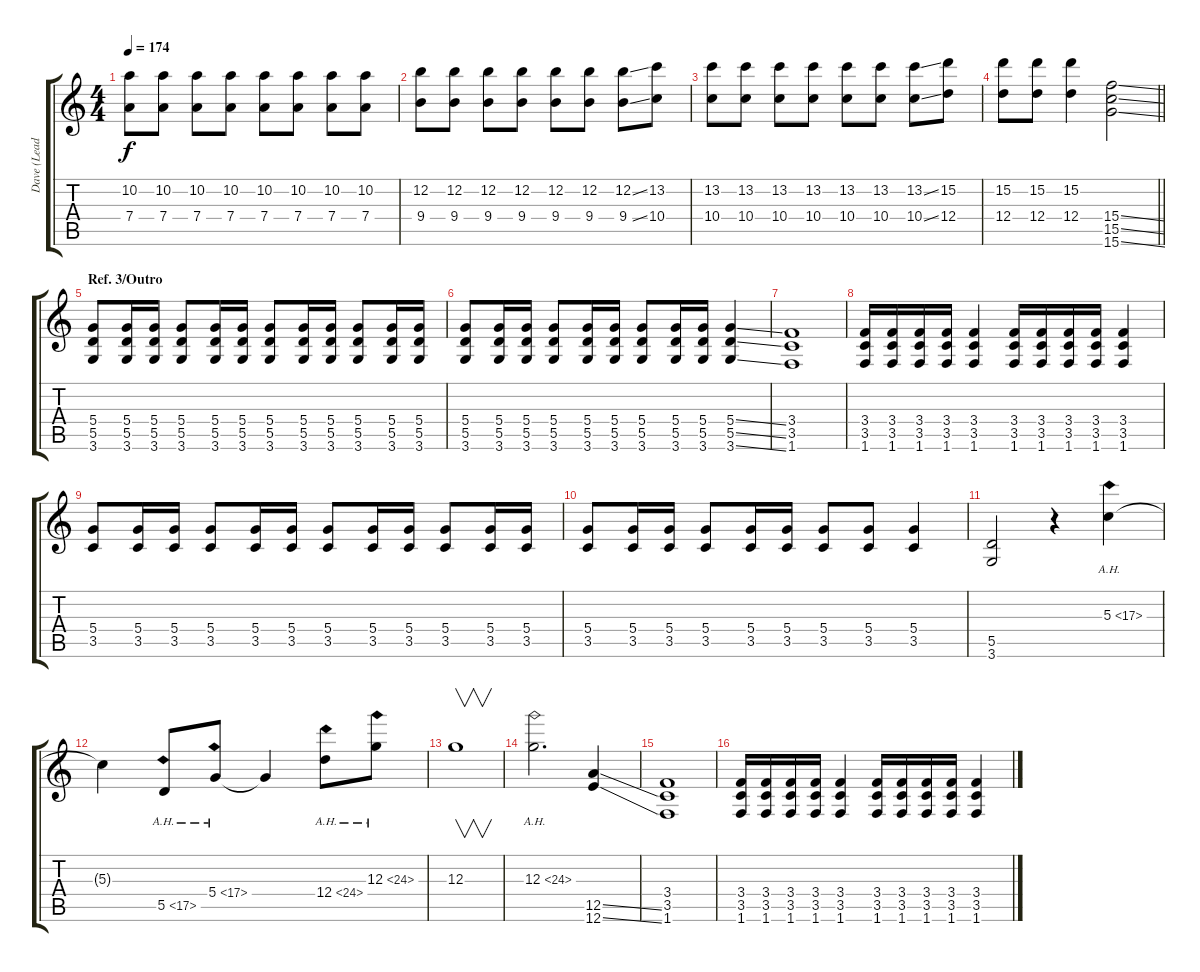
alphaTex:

\track ("Dave (Lead Guitar)" "Dave (Lead") {instrument distortionguitar}
\staff {score tabs}
\tuning (E4 B3 G3 D3 A2 E2) {hide}
\ts (4 4)
\tempo 174
\clef g2
\ks c
(10.2 7.4).8{dy f} (10.2 7.4).8 (10.2 7.4).8 (10.2 7.4).8 (10.2 7.4).8 (10.2 7.4).8 (10.2 7.4).8 (10.2 7.4).8 |
(12.2 9.4).8 (12.2 9.4).8 (12.2 9.4).8 (12.2 9.4).8 (12.2 9.4).8 (12.2 9.4).8 (12.2{ss} 9.4{ss}).8 (13.2 10.4).8 |
(13.2 10.4).8 (13.2 10.4).8 (13.2 10.4).8 (13.2 10.4).8 (13.2 10.4).8 (13.2 10.4).8 (13.2{ss} 10.4{ss}).8 (15.2 12.4).8 |
\barLineRight lightlight
(15.2 12.4).8 (15.2 12.4).8 (15.2 12.4).4 (15.4{ss} 15.5{ss} 15.6{ss}).2 |
\section ("" "Ref. 3/Outro")
(5.4 5.5 3.6).8 (5.4 5.5 3.6).16 (5.4 5.5 3.6).16 (5.4 5.5 3.6).8 (5.4 5.5 3.6).16 (5.4 5.5 3.6).16 (5.4 5.5 3.6).8 (5.4 5.5 3.6).16 (5.4 5.5 3.6).16 (5.4 5.5 3.6).8 (5.4 5.5 3.6).16 (5.4 5.5 3.6).16 |
(5.4 5.5 3.6).8 (5.4 5.5 3.6).16 (5.4 5.5 3.6).16 (5.4 5.5 3.6).8 (5.4 5.5 3.6).16 (5.4 5.5 3.6).16 (5.4 5.5 3.6).8 (5.4 5.5 3.6).16 (5.4 5.5 3.6).16 (5.4{ss} 5.5{ss} 3.6{ss}).4 |
(3.4 3.5 1.6).1 |
(3.4 3.5 1.6).16 (3.4 3.5 1.6).16 (3.4 3.5 1.6).16 (3.4 3.5 1.6).16 (3.4 3.5 1.6).4 (3.4 3.5 1.6).16 (3.4 3.5 1.6).16 (3.4 3.5 1.6).16 (3.4 3.5 1.6).16 (3.4 3.5 1.6).4 |
(5.4 3.5).8 (5.4 3.5).16 (5.4 3.5).16 (5.4 3.5).8 (5.4 3.5).16 (5.4 3.5).16 (5.4 3.5).8 (5.4 3.5).16 (5.4 3.5).16 (5.4 3.5).8 (5.4 3.5).16 (5.4 3.5).16 |
(5.4 3.5).8 (5.4 3.5).16 (5.4 3.5).16 (5.4 3.5).8 (5.4 3.5).16 (5.4 3.5).16 (5.4 3.5).8 (5.4 3.5).8 (5.4 3.5).4 |
(5.5 3.6).2 r.4 5.3{ah 12}.4 |
5.3{t}.4 5.5{ah 12}.8 5.4{ah 12}.8 5.4{t}.4 12.4{ah 12}.8 12.3{ah 12}.8 |
12.3.1{v} |
12.3{ah 12}.2{d} (12.5{ss} 12.6{ss}).4 |
(3.4 3.5 1.6).1 |
(3.4 3.5 1.6).16 (3.4 3.5 1.6).16 (3.4 3.5 1.6).16 (3.4 3.5 1.6).16 (3.4 3.5 1.6).4 (3.4 3.5 1.6).16 (3.4 3.5 1.6).16 (3.4 3.5 1.6).16 (3.4 3.5 1.6).16 (3.4 3.5 1.6).4
